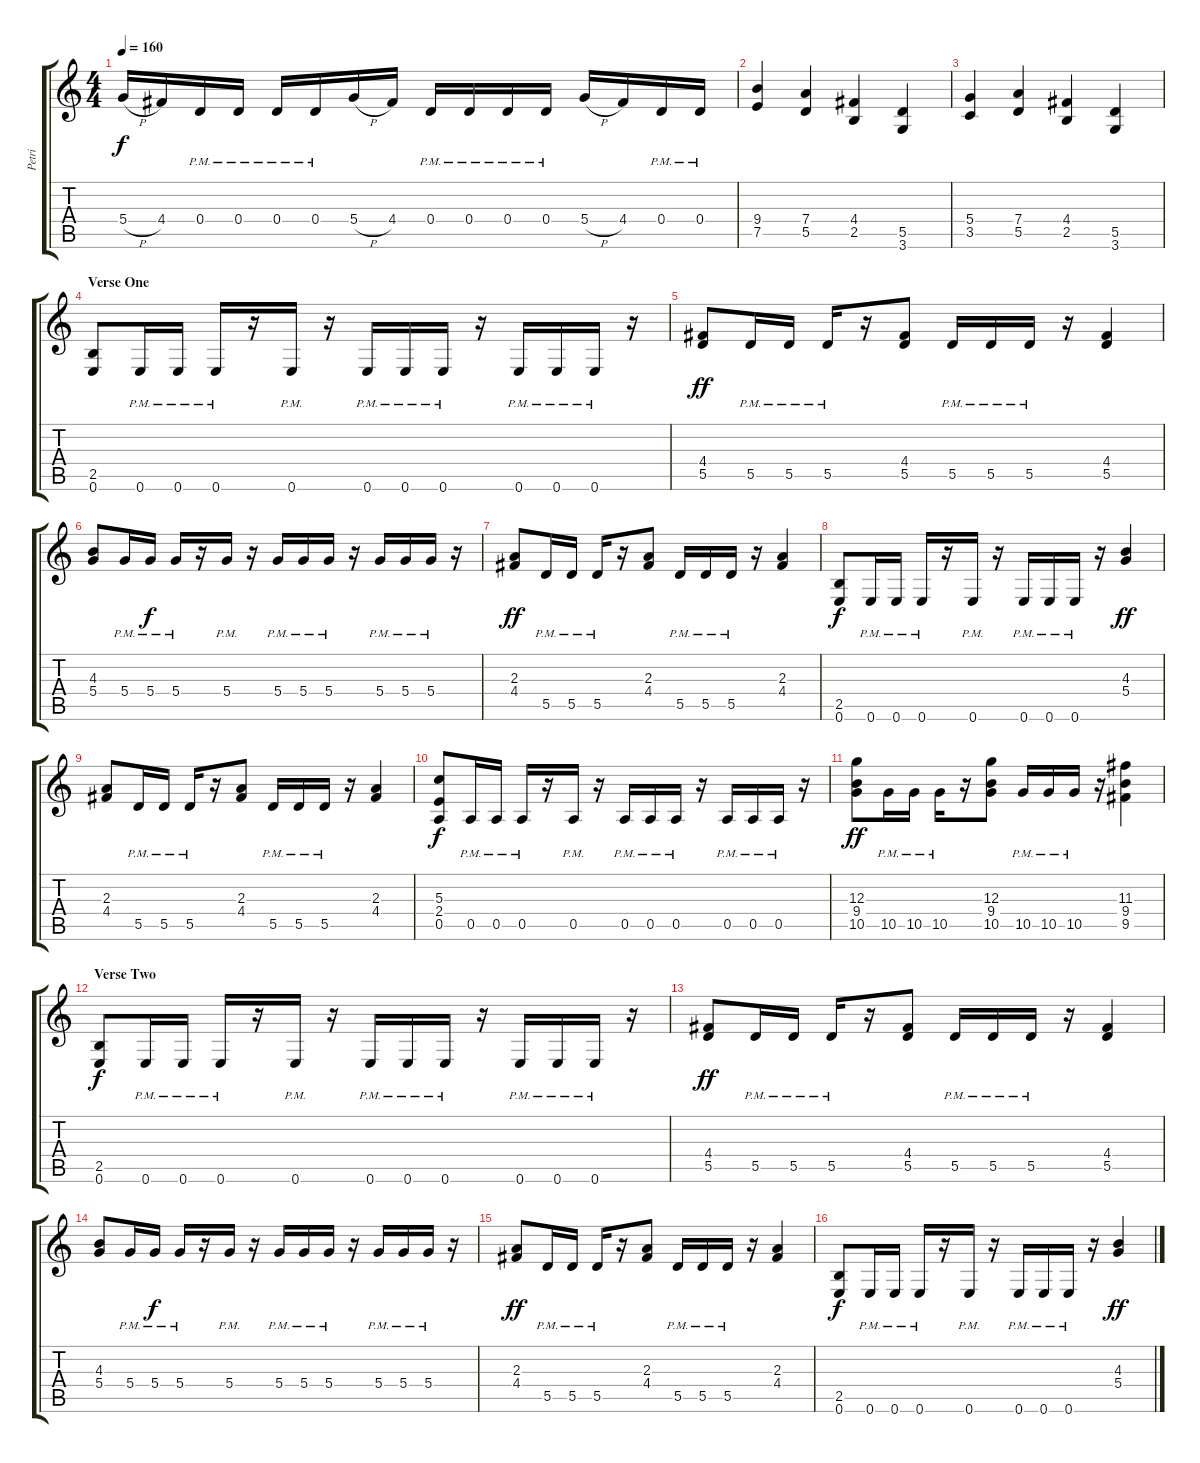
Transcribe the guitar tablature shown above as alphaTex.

\track ("Petri" "Petri") {instrument distortionguitar}
\staff {score tabs}
\tuning (E4 B3 G3 D3 A2 E2) {hide}
\ts (4 4)
\tempo 160
\clef g2
\ks c
5.4{h}.16{dy f} 4.4.16 0.4{pm}.16 0.4{pm}.16 0.4{pm}.16 0.4{pm}.16 5.4{h}.16 4.4.16 0.4{pm}.16 0.4{pm}.16 0.4{pm}.16 0.4{pm}.16 5.4{h}.16 4.4.16 0.4{pm}.16 0.4{pm}.16 |
(9.4 7.5).4 (7.4 5.5).4 (4.4 2.5).4 (5.5 3.6).4 |
(5.4 3.5).4 (7.4 5.5).4 (4.4 2.5).4 (5.5 3.6).4 |
\section ("" "Verse One")
(2.5 0.6).8 0.6{pm}.16 0.6{pm}.16 0.6{pm}.16 r.16 0.6{pm}.16 r.16 0.6{pm}.16 0.6{pm}.16 0.6{pm}.16 r.16 0.6{pm}.16 0.6{pm}.16 0.6{pm}.16 r.16 |
(4.4 5.5).8{dy ff} 5.5{pm}.16 5.5{pm}.16 5.5{pm}.16 r.16 (4.4 5.5).8 5.5{pm}.16 5.5{pm}.16 5.5{pm}.16 r.16 (4.4 5.5).4 |
(4.3 5.4).8 5.4{pm}.16 5.4{pm}.16{dy f} 5.4{pm}.16 r.16 5.4{pm}.16 r.16 5.4{pm}.16 5.4{pm}.16 5.4{pm}.16 r.16 5.4{pm}.16 5.4{pm}.16 5.4{pm}.16 r.16 |
(2.3 4.4).8{dy ff} 5.5{pm}.16 5.5{pm}.16 5.5{pm}.16 r.16 (2.3 4.4).8 5.5{pm}.16 5.5{pm}.16 5.5{pm}.16 r.16 (2.3 4.4).4 |
(2.5 0.6).8{dy f} 0.6{pm}.16 0.6{pm}.16 0.6{pm}.16 r.16 0.6{pm}.16 r.16 0.6{pm}.16 0.6{pm}.16 0.6{pm}.16 r.16 (4.3 5.4).4{dy ff} |
(2.3 4.4).8 5.5{pm}.16 5.5{pm}.16 5.5{pm}.16 r.16 (2.3 4.4).8 5.5{pm}.16 5.5{pm}.16 5.5{pm}.16 r.16 (2.3 4.4).4 |
(5.3 2.4 0.5).8{dy f} 0.5{pm}.16 0.5{pm}.16 0.5{pm}.16 r.16 0.5{pm}.16 r.16 0.5{pm}.16 0.5{pm}.16 0.5{pm}.16 r.16 0.5{pm}.16 0.5{pm}.16 0.5{pm}.16 r.16 |
(12.3 9.4 10.5).8{dy ff} 10.5{pm}.16 10.5{pm}.16 10.5{pm}.16 r.16 (12.3 9.4 10.5).8 10.5{pm}.16 10.5{pm}.16 10.5{pm}.16 r.16 (11.3 9.4 9.5).4 |
\section ("" "Verse Two")
(2.5 0.6).8{dy f} 0.6{pm}.16 0.6{pm}.16 0.6{pm}.16 r.16 0.6{pm}.16 r.16 0.6{pm}.16 0.6{pm}.16 0.6{pm}.16 r.16 0.6{pm}.16 0.6{pm}.16 0.6{pm}.16 r.16 |
(4.4 5.5).8{dy ff} 5.5{pm}.16 5.5{pm}.16 5.5{pm}.16 r.16 (4.4 5.5).8 5.5{pm}.16 5.5{pm}.16 5.5{pm}.16 r.16 (4.4 5.5).4 |
(4.3 5.4).8 5.4{pm}.16 5.4{pm}.16{dy f} 5.4{pm}.16 r.16 5.4{pm}.16 r.16 5.4{pm}.16 5.4{pm}.16 5.4{pm}.16 r.16 5.4{pm}.16 5.4{pm}.16 5.4{pm}.16 r.16 |
(2.3 4.4).8{dy ff} 5.5{pm}.16 5.5{pm}.16 5.5{pm}.16 r.16 (2.3 4.4).8 5.5{pm}.16 5.5{pm}.16 5.5{pm}.16 r.16 (2.3 4.4).4 |
(2.5 0.6).8{dy f} 0.6{pm}.16 0.6{pm}.16 0.6{pm}.16 r.16 0.6{pm}.16 r.16 0.6{pm}.16 0.6{pm}.16 0.6{pm}.16 r.16 (4.3 5.4).4{dy ff}
